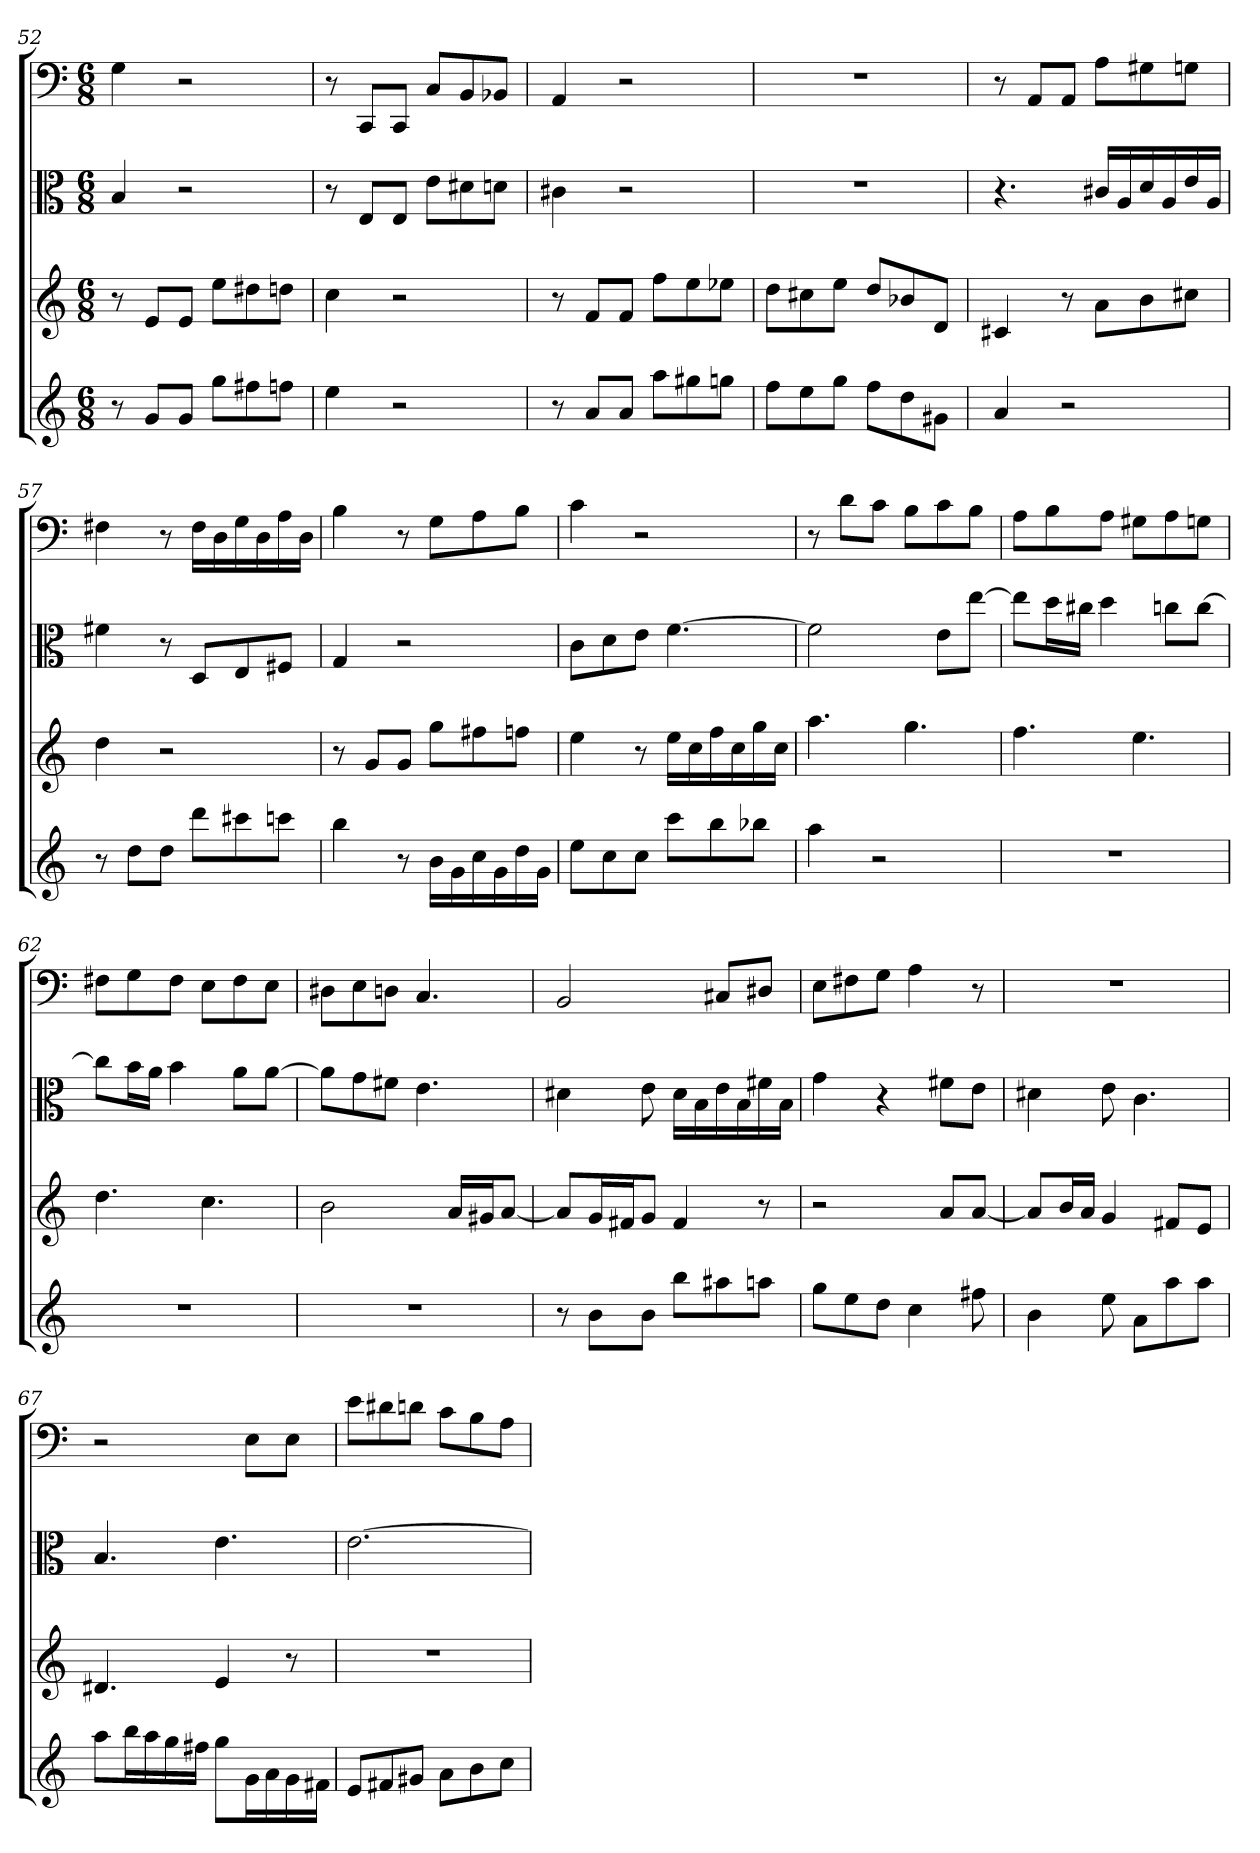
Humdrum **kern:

**kern	**kern	**kern	**kern
*part4	*part3	*part2	*part1
*staff4	*staff3	*staff2	*staff1
*	*	*clefC3	*clefF4
*k[]	*k[]	*k[]	*k[]
*C:	*C:	*C:	*C:
*M6/8	*M6/8	*M6/8	*M6/8
=52	=52	=52	=52
8r	8r	4B	4G
8gL	8eL	.	.
8gJ	8eJ	2r	2r
8ggL	8eeL	.	.
8ff#X	8dd#X	.	.
8ffnJ	8ddnJ	.	.
=53	=53	=53	=53
4ee	4cc	8r	8r
.	.	8E/L	8CC/L
2r	2r	8E/J	8CC/J
.	.	8e\L	8C/L
.	.	8d#X\	8BB/
.	.	8dn\J	8BB-X/J
=54	=54	=54	=54
8r	8r	4c#X	4AA
8aL	8fL	.	.
8aJ	8fJ	2r	2r
8aaL	8ffL	.	.
8gg#X	8ee	.	.
8ggnJ	8ee-XJ	.	.
=55	=55	=55	=55
8ffL	8ddL	2.r	2.r
8ee	8cc#X	.	.
8ggJ	8eeJ	.	.
8ffL	8ddL	.	.
8dd	8b-X	.	.
8g#XJ	8dJ	.	.
=56	=56	=56	=56
4a	4c#X	4.r	8r
.	.	.	8AA/L
2r	8r	.	8AA/J
.	8aL	16c#X/LL	8A\L
.	.	16A/	.
.	8b	16d/	8G#X\
.	.	16A/	.
.	8cc#XJ	16e/	8Gn\J
.	.	16A/JJ	.
=57	=57	=57	=57
8r	4dd	4f#X	4F#X
8ddL	.	.	.
8ddJ	2r	8r	8r
8dddL	.	8D/L	16F#\LL
.	.	.	16D\
8ccc#X	.	8E/	16G\
.	.	.	16D\
8cccnJ	.	8F#X/J	16A\
.	.	.	16D\JJ
=58	=58	=58	=58
4bb	8r	4G	4B
.	8gL	.	.
8r	8gJ	2r	8r
16bLL	8ggL	.	8G\L
16g	.	.	.
16cc	8ff#X	.	8A\
16g	.	.	.
16dd	8ffnJ	.	8B\J
16gJJ	.	.	.
=59	=59	=59	=59
8eeL	4ee	8c\L	4c
8cc	.	8d\	.
8ccJ	8r	8e\J	2r
8cccL	16eeLL	[4.f	.
.	16cc	.	.
8bb	16ff	.	.
.	16cc	.	.
8bb-XJ	16gg	.	.
.	16ccJJ	.	.
=60	=60	=60	=60
4aa	4.aa	2f]	8r
.	.	.	8d\L
2r	.	.	8c\J
.	4.gg	.	8B\L
.	.	8e\L	8c\
.	.	[8ee\J	8B\J
=61	=61	=61	=61
2.r	4.ff	8ee\L]	8A\L
.	.	16dd\L	8B\
.	.	16cc#X\JJ	.
.	.	4dd	8A\J
.	4.ee	.	8G#X\L
.	.	8ccn\L	8A\
.	.	[8cc\J	8Gn\J
=62	=62	=62	=62
2.r	4.dd	8cc\L]	8F#X\L
.	.	16b\L	8G\
.	.	16a\JJ	.
.	.	4b	8F#\J
.	4.cc	.	8E\L
.	.	8a\L	8F#\
.	.	[8a\J	8E\J
=63	=63	=63	=63
2.r	2b	8a\L]	8D#X\L
.	.	8g\	8E\
.	.	8f#X\J	8Dn\J
.	.	4.e	4.C
.	16aLL	.	.
.	16g#XJ	.	.
.	[8aJ	.	.
=64	=64	=64	=64
8r	8aL]	4d#X	2BB
8bL	16gL	.	.
.	16f#XJ	.	.
8bJ	8gJ	8e	.
8bbL	4f#	16d#\LL	.
.	.	16B\	.
8aa#X	.	16e\	8C#X/L
.	.	16B\	.
8aanJ	8r	16f#X\	8D#X/J
.	.	16B\JJ	.
=65	=65	=65	=65
8ggL	2r	4g	8E\L
8ee	.	.	8F#X\
8ddJ	.	4r	8G\J
4cc	.	.	4A
.	8aL	8f#X\L	.
8ff#X	[8aJ	8e\J	8r
=66	=66	=66	=66
4b	8aL]	4d#X	2.r
.	16bL	.	.
.	16aJJ	.	.
8ee	4g	8e	.
8aL	.	4.c	.
8aa	8f#XL	.	.
8aaJ	8eJ	.	.
=67	=67	=67	=67
8aaL	4.d#X	4.B	2r
16bbL	.	.	.
16aa	.	.	.
16gg	.	.	.
16ff#XJJ	.	.	.
8ggL	4e	4.e	.
16gL	.	.	8E\L
16a	.	.	.
16g	8r	.	8E\J
16f#XJJ	.	.	.
=68	=68	=68	=68
8eL	2.r	[2.e	8e\L
8f#X	.	.	8d#X\
8g#XJ	.	.	8dn\J
8aL	.	.	8c\L
8b	.	.	8B\
8ccJ	.	.	8A\J
=	=	=	=
*-	*-	*-	*-
